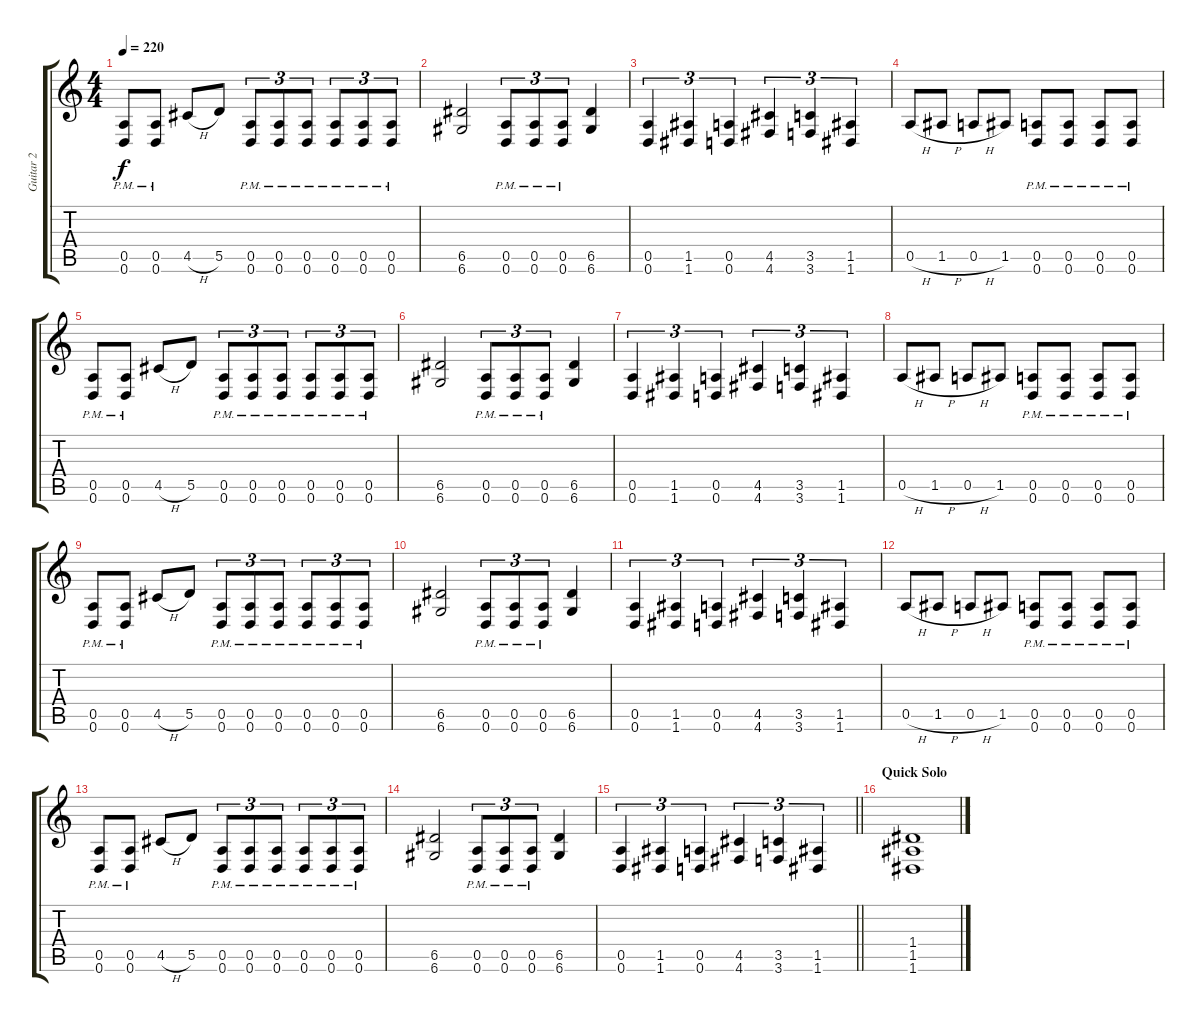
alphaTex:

\track ("Guitar 2" "Guitar 2") {instrument distortionguitar}
\staff {score tabs}
\tuning (E4 B3 G3 D3 A2 D2) {hide}
\ts (4 4)
\tempo 220
\clef g2
\ks c
(0.5{pm} 0.6{pm}).8{dy f} (0.5{pm} 0.6{pm}).8 4.5{h}.8 5.5.8 (0.5{pm} 0.6{pm}).8{tu (3 2)} (0.5{pm} 0.6{pm}).8{tu (3 2)} (0.5{pm} 0.6{pm}).8{tu (3 2)} (0.5{pm} 0.6{pm}).8{tu (3 2)} (0.5{pm} 0.6{pm}).8{tu (3 2)} (0.5{pm} 0.6{pm}).8{tu (3 2)} |
(6.5 6.6).2 (0.5{pm} 0.6{pm}).8{tu (3 2)} (0.5{pm} 0.6{pm}).8{tu (3 2)} (0.5{pm} 0.6{pm}).8{tu (3 2)} (6.5 6.6).4 |
(0.5 0.6).4{tu (3 2)} (1.5 1.6).4{tu (3 2)} (0.5 0.6).4{tu (3 2)} (4.5 4.6).4{tu (3 2)} (3.5 3.6).4{tu (3 2)} (1.5 1.6).4{tu (3 2)} |
0.5{h}.8 1.5{h}.8 0.5{h}.8 1.5.8 (0.5{pm} 0.6{pm}).8 (0.5{pm} 0.6{pm}).8 (0.5{pm} 0.6{pm}).8 (0.5{pm} 0.6{pm}).8 |
(0.5{pm} 0.6{pm}).8 (0.5{pm} 0.6{pm}).8 4.5{h}.8 5.5.8 (0.5{pm} 0.6{pm}).8{tu (3 2)} (0.5{pm} 0.6{pm}).8{tu (3 2)} (0.5{pm} 0.6{pm}).8{tu (3 2)} (0.5{pm} 0.6{pm}).8{tu (3 2)} (0.5{pm} 0.6{pm}).8{tu (3 2)} (0.5{pm} 0.6{pm}).8{tu (3 2)} |
(6.5 6.6).2 (0.5{pm} 0.6{pm}).8{tu (3 2)} (0.5{pm} 0.6{pm}).8{tu (3 2)} (0.5{pm} 0.6{pm}).8{tu (3 2)} (6.5 6.6).4 |
(0.5 0.6).4{tu (3 2)} (1.5 1.6).4{tu (3 2)} (0.5 0.6).4{tu (3 2)} (4.5 4.6).4{tu (3 2)} (3.5 3.6).4{tu (3 2)} (1.5 1.6).4{tu (3 2)} |
0.5{h}.8 1.5{h}.8 0.5{h}.8 1.5.8 (0.5{pm} 0.6{pm}).8 (0.5{pm} 0.6{pm}).8 (0.5{pm} 0.6{pm}).8 (0.5{pm} 0.6{pm}).8 |
(0.5{pm} 0.6{pm}).8 (0.5{pm} 0.6{pm}).8 4.5{h}.8 5.5.8 (0.5{pm} 0.6{pm}).8{tu (3 2)} (0.5{pm} 0.6{pm}).8{tu (3 2)} (0.5{pm} 0.6{pm}).8{tu (3 2)} (0.5{pm} 0.6{pm}).8{tu (3 2)} (0.5{pm} 0.6{pm}).8{tu (3 2)} (0.5{pm} 0.6{pm}).8{tu (3 2)} |
(6.5 6.6).2 (0.5{pm} 0.6{pm}).8{tu (3 2)} (0.5{pm} 0.6{pm}).8{tu (3 2)} (0.5{pm} 0.6{pm}).8{tu (3 2)} (6.5 6.6).4 |
(0.5 0.6).4{tu (3 2)} (1.5 1.6).4{tu (3 2)} (0.5 0.6).4{tu (3 2)} (4.5 4.6).4{tu (3 2)} (3.5 3.6).4{tu (3 2)} (1.5 1.6).4{tu (3 2)} |
0.5{h}.8 1.5{h}.8 0.5{h}.8 1.5.8 (0.5{pm} 0.6{pm}).8 (0.5{pm} 0.6{pm}).8 (0.5{pm} 0.6{pm}).8 (0.5{pm} 0.6{pm}).8 |
(0.5{pm} 0.6{pm}).8 (0.5{pm} 0.6{pm}).8 4.5{h}.8 5.5.8 (0.5{pm} 0.6{pm}).8{tu (3 2)} (0.5{pm} 0.6{pm}).8{tu (3 2)} (0.5{pm} 0.6{pm}).8{tu (3 2)} (0.5{pm} 0.6{pm}).8{tu (3 2)} (0.5{pm} 0.6{pm}).8{tu (3 2)} (0.5{pm} 0.6{pm}).8{tu (3 2)} |
(6.5 6.6).2 (0.5{pm} 0.6{pm}).8{tu (3 2)} (0.5{pm} 0.6{pm}).8{tu (3 2)} (0.5{pm} 0.6{pm}).8{tu (3 2)} (6.5 6.6).4 |
\barLineRight lightlight
(0.5 0.6).4{tu (3 2)} (1.5 1.6).4{tu (3 2)} (0.5 0.6).4{tu (3 2)} (4.5 4.6).4{tu (3 2)} (3.5 3.6).4{tu (3 2)} (1.5 1.6).4{tu (3 2)} |
\section ("" "Quick Solo")
(1.4 1.5 1.6).1
